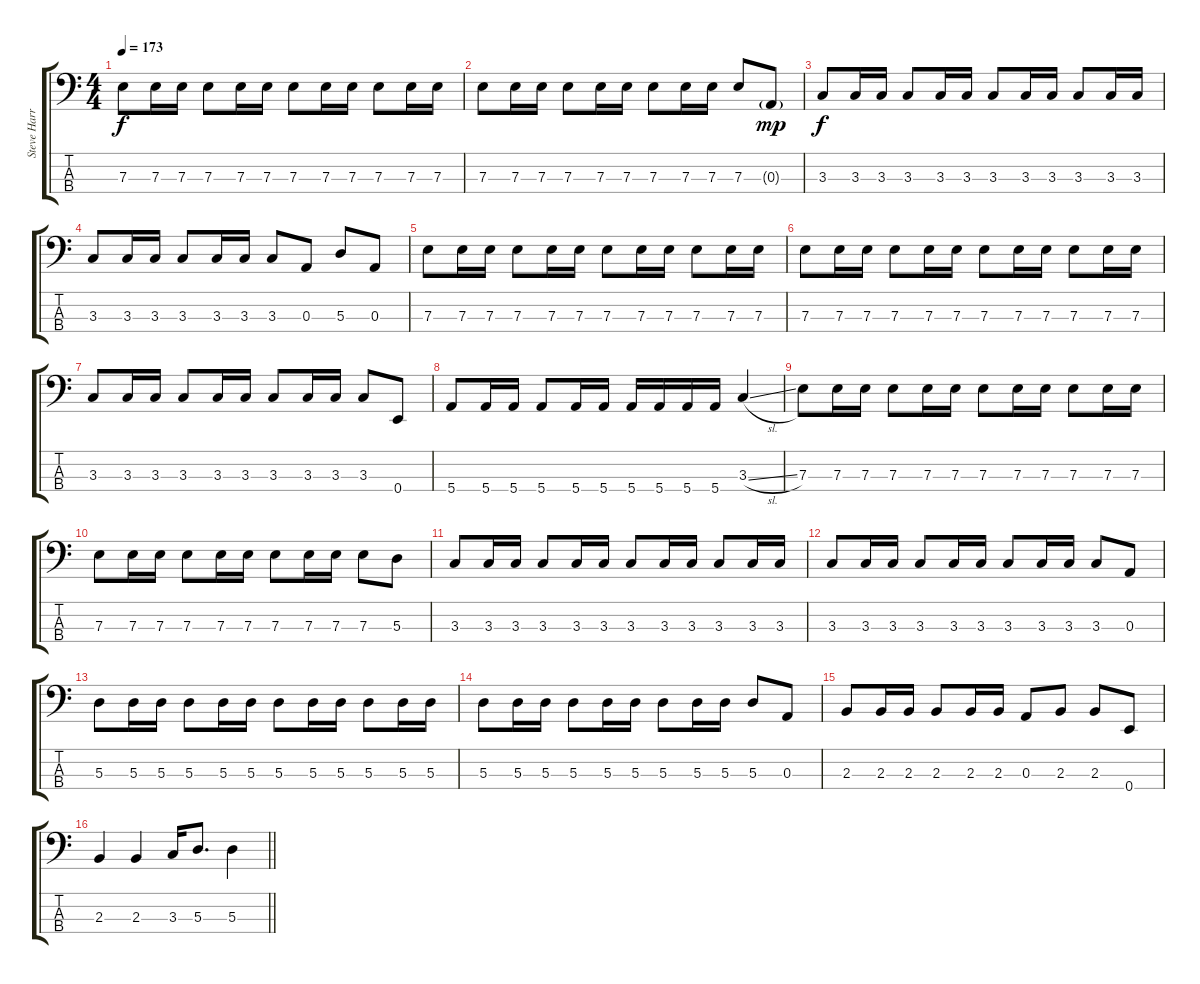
\track ("Steve Harris" "Steve Harr") {instrument electricbassfinger}
\staff {score tabs}
\tuning (G2 D2 A1 E1) {hide}
\ts (4 4)
\tempo 173
\clef f4
\ks c
7.3.8{dy f} 7.3.16 7.3.16 7.3.8 7.3.16 7.3.16 7.3.8 7.3.16 7.3.16 7.3.8 7.3.16 7.3.16 |
7.3.8 7.3.16 7.3.16 7.3.8 7.3.16 7.3.16 7.3.8 7.3.16 7.3.16 7.3.8 0.3{g}.8{dy mp} |
3.3.8{dy f} 3.3.16 3.3.16 3.3.8 3.3.16 3.3.16 3.3.8 3.3.16 3.3.16 3.3.8 3.3.16 3.3.16 |
3.3.8 3.3.16 3.3.16 3.3.8 3.3.16 3.3.16 3.3.8 0.3.8 5.3.8 0.3.8 |
7.3.8 7.3.16 7.3.16 7.3.8 7.3.16 7.3.16 7.3.8 7.3.16 7.3.16 7.3.8 7.3.16 7.3.16 |
7.3.8 7.3.16 7.3.16 7.3.8 7.3.16 7.3.16 7.3.8 7.3.16 7.3.16 7.3.8 7.3.16 7.3.16 |
3.3.8 3.3.16 3.3.16 3.3.8 3.3.16 3.3.16 3.3.8 3.3.16 3.3.16 3.3.8 0.4.8 |
5.4.8 5.4.16 5.4.16 5.4.8 5.4.16 5.4.16 5.4.16 5.4.16 5.4.16 5.4.16 3.3{sl}.4 |
7.3.8 7.3.16 7.3.16 7.3.8 7.3.16 7.3.16 7.3.8 7.3.16 7.3.16 7.3.8 7.3.16 7.3.16 |
7.3.8 7.3.16 7.3.16 7.3.8 7.3.16 7.3.16 7.3.8 7.3.16 7.3.16 7.3.8 5.3.8 |
3.3.8 3.3.16 3.3.16 3.3.8 3.3.16 3.3.16 3.3.8 3.3.16 3.3.16 3.3.8 3.3.16 3.3.16 |
3.3.8 3.3.16 3.3.16 3.3.8 3.3.16 3.3.16 3.3.8 3.3.16 3.3.16 3.3.8 0.3.8 |
5.3.8 5.3.16 5.3.16 5.3.8 5.3.16 5.3.16 5.3.8 5.3.16 5.3.16 5.3.8 5.3.16 5.3.16 |
5.3.8 5.3.16 5.3.16 5.3.8 5.3.16 5.3.16 5.3.8 5.3.16 5.3.16 5.3.8 0.3.8 |
2.3.8 2.3.16 2.3.16 2.3.8 2.3.16 2.3.16 0.3.8 2.3.8 2.3.8 0.4.8 |
\barLineRight lightlight
2.3.4 2.3.4 3.3.16 5.3.8{d} 5.3.4
